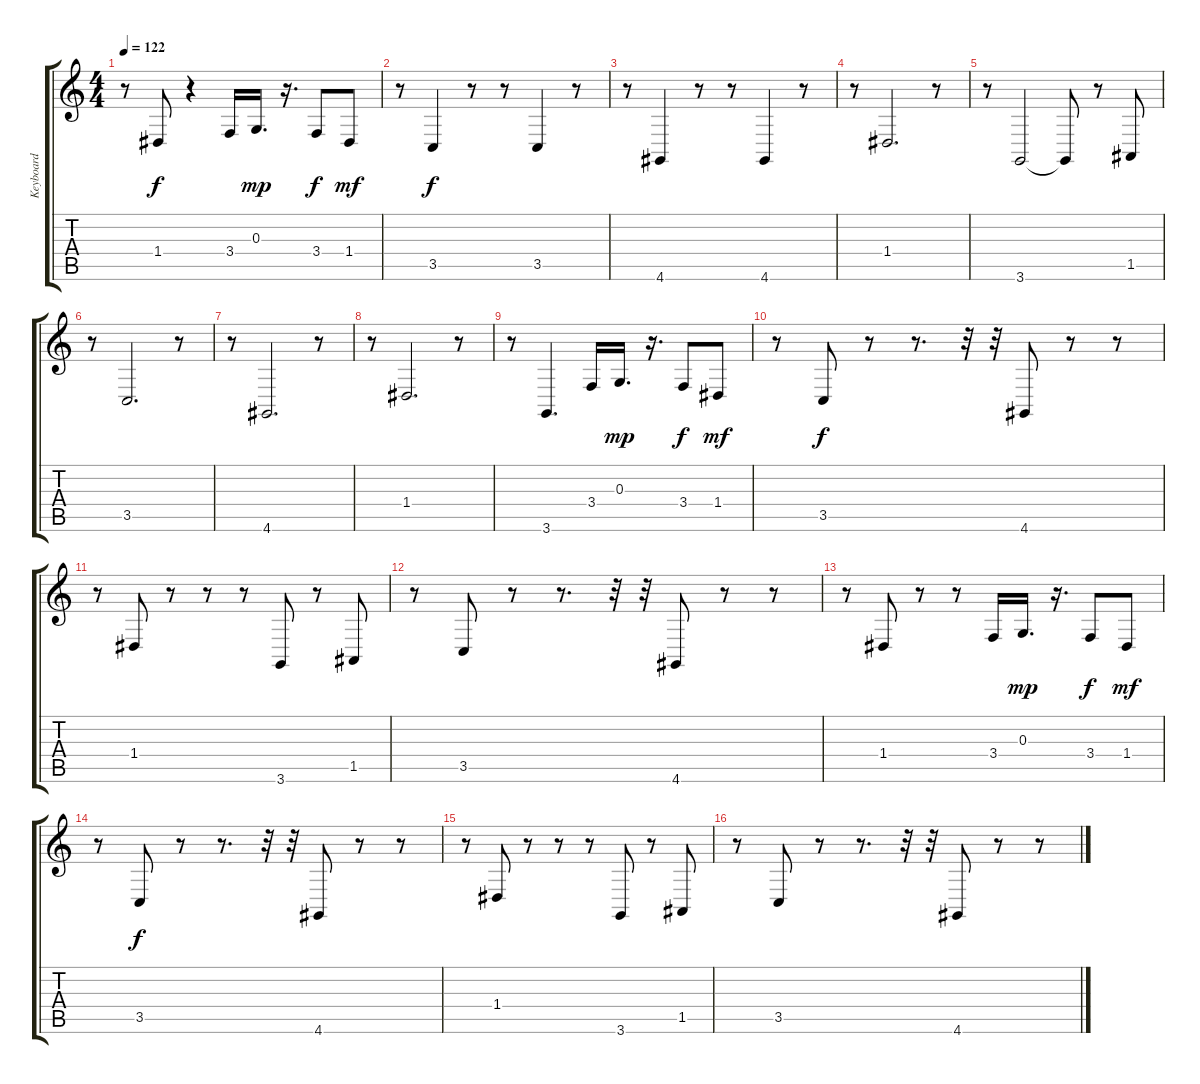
\track ("Keyboard" "Keyboard") {instrument lead2sawtooth}
\staff {score tabs}
\tuning (E4 B3 G3 D3 A2 E2) {hide}
\ts (4 4)
\tempo 122
\clef g2
\ks c
r.8{dy f} 1.4.8 r.4 3.4.16 0.3.16{d dy mp} r.16{d} 3.4.8{dy f} 1.4.8{dy mf} |
r.8 3.5.4{dy f} r.8 r.8 3.5.4 r.8 |
r.8 4.6.4 r.8 r.8 4.6.4 r.8 |
r.8 1.4.2{d} r.8 |
r.8 3.6.2 3.6{t}.8 r.8 1.5.8 |
r.8 3.5.2{d} r.8 |
r.8 4.6.2{d} r.8 |
r.8 1.4.2{d} r.8 |
r.8 3.6.4{d} 3.4.16 0.3.16{d dy mp} r.16{d} 3.4.8{dy f} 1.4.8{dy mf} |
r.8 3.5.8{dy f} r.8 r.8{d} r.32 r.32 4.6.8 r.8 r.8 |
r.8 1.4.8 r.8 r.8 r.8 3.6.8 r.8 1.5.8 |
r.8 3.5.8 r.8 r.8{d} r.32 r.32 4.6.8 r.8 r.8 |
r.8 1.4.8 r.8 r.8 3.4.16 0.3.16{d dy mp} r.16{d} 3.4.8{dy f} 1.4.8{dy mf} |
r.8 3.5.8{dy f} r.8 r.8{d} r.32 r.32 4.6.8 r.8 r.8 |
r.8 1.4.8 r.8 r.8 r.8 3.6.8 r.8 1.5.8 |
r.8 3.5.8 r.8 r.8{d} r.32 r.32 4.6.8 r.8 r.8
